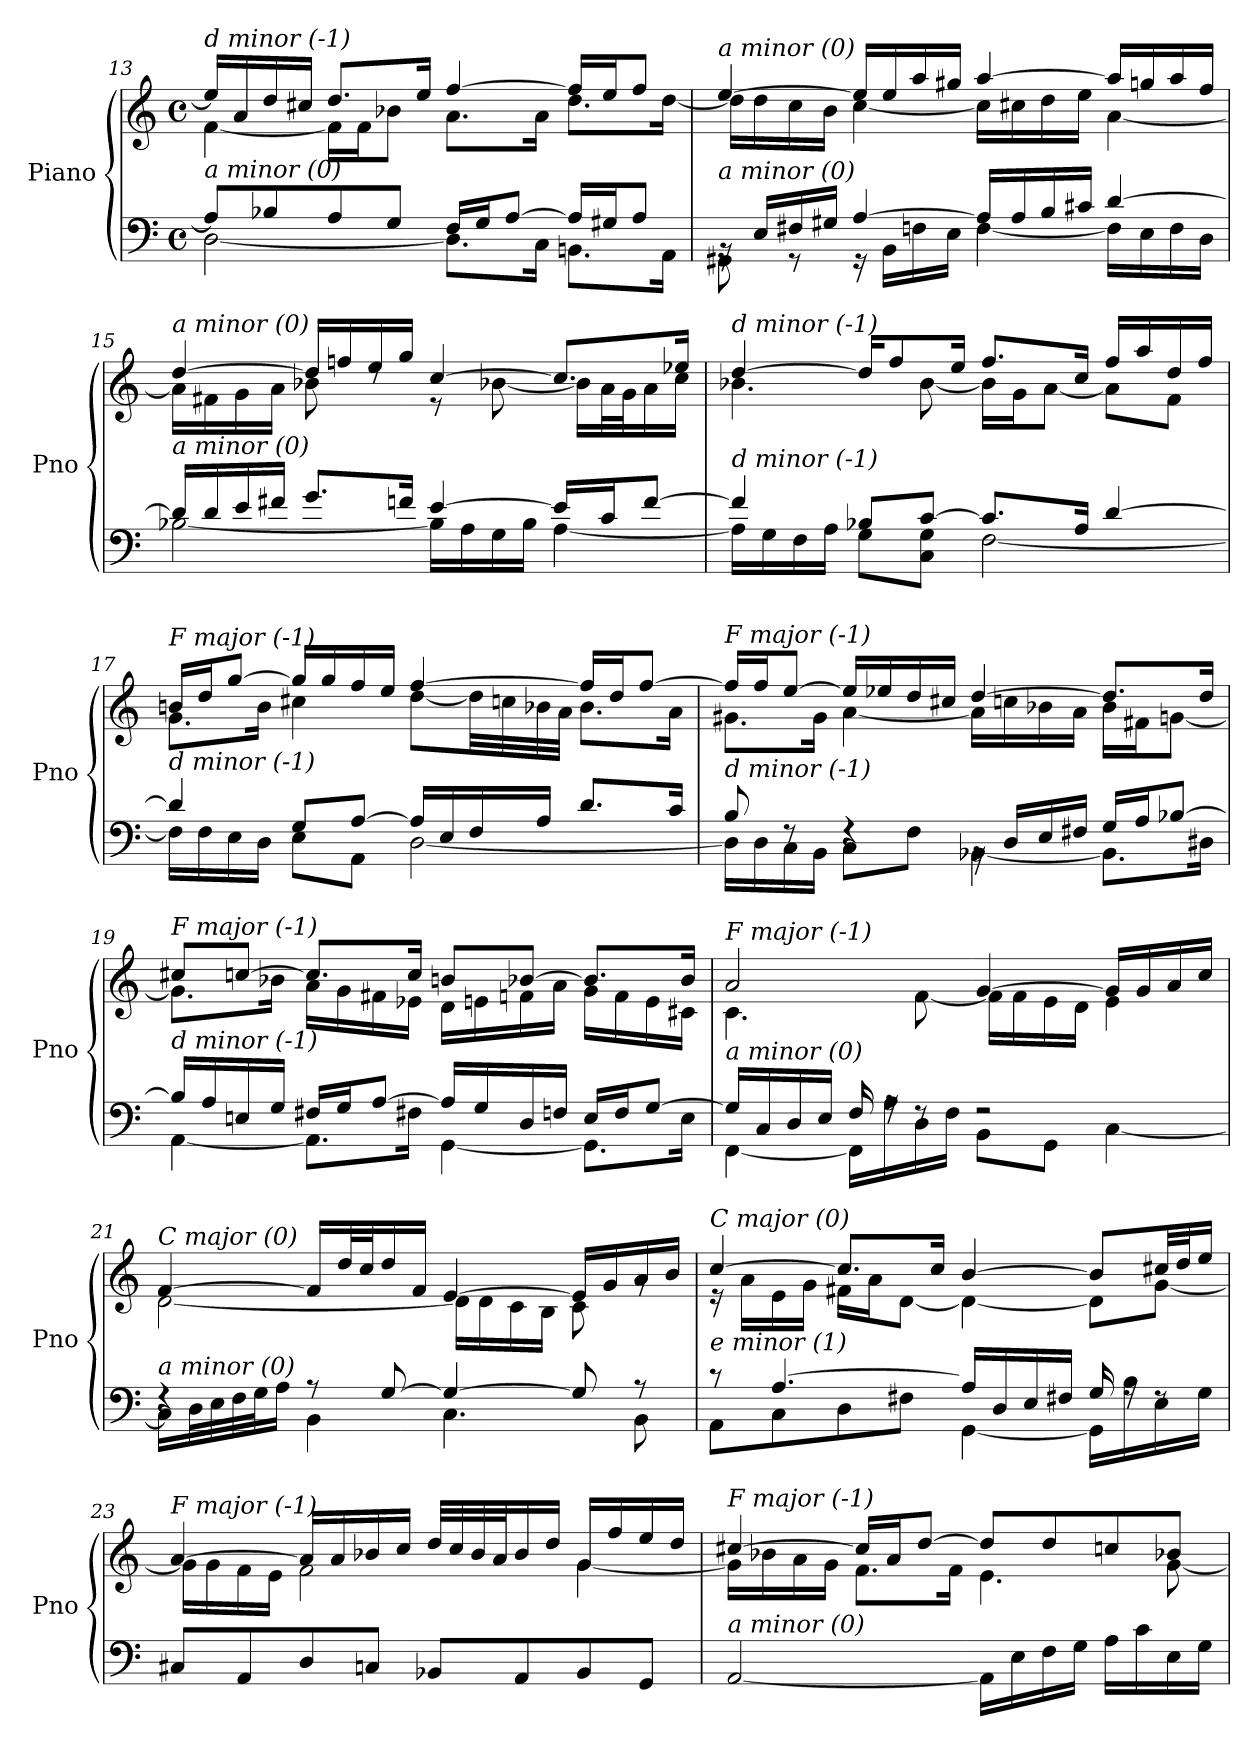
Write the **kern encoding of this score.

**kern	**kern
*part1	*part1
*staff2	*staff1
*I"Piano	*
*I'Pno	*
*clefF4	*clefG2
*k[]	*k[]
*M4/4	*M4/4
*met(c)	*met(c)
=13	=13
*^	*^
!	!	!LO:TX:i:t=d minor (-1)	!
!LO:TX:i:t=a minor (0)	!	!	!
8A/L]	[2D\	16ee/LL]	[4f\
.	.	16a/	.
8B-X/	.	16dd/	.
.	.	16cc#X/JJ	.
8A/	.	8.dd/L	16f\LL]
.	.	.	16f\J
8G/J	.	.	8b-X\J
.	.	16ee/Jk	.
16F/LL	8.D\L]	[4ff/	8.a\L
16G/J	.	.	.
[8A/J	.	.	.
.	16C\Jk	.	16a\Jk
16A/LL]	8.BBn\L	16ff/LL]	8.dd\L
16G#X/J	.	16ee/J	.
8A/J	.	8ff/J	.
.	16AA\Jk	.	[16dd\Jk
!!LO:LB:g=z	!!
=14	=14	=14	=14
!	!	!LO:TX:i:t=a minor (0)	!
!LO:TX:i:t=a minor (0)	!	!	!
16rBB	8GG#X\	[4ee/	16dd\LL]
16E/LL	.	.	16dd\
16F#X/	8r	.	16cc\
16G#X/JJ	.	.	16b\JJ
[4A/	16r	16ee/LL]	[4cc\
.	16BB\LL	16ee/	.
.	16Fn\	16aa/	.
.	16E\JJ	16gg#X/JJ	.
16A/LL]	[4F\	[4aa/	16cc\LL]
16A/	.	.	16cc#X\
16B/	.	.	16dd\
16c#X/JJ	.	.	16ee\JJ
[4d/	16F\LL]	16aa/LL]	[4a\
.	16E\	16ggn/	.
.	16F\	16aa/	.
.	16D\JJ	16ff/JJ	.
=15	=15	=15	=15
!	!	!LO:TX:i:t=a minor (0)	!
!LO:TX:i:t=a minor (0)	!	!	!
16d/LL]	[2B-X\	[4dd/	16a\LL]
16d/	.	.	16f#X\
16e/	.	.	16g\
16f#X/JJ	.	.	16a\JJ
8.g/L	.	16dd/LL]	8b-X\
.	.	16ffn/	.
.	.	16ee/	8rdd
16fn/Jk	.	16gg/JJ	.
[4e/	16B-\LL]	[4cc/	8r
.	16A\	.	.
.	16G\	.	[8b-X\
.	16B-\JJ	.	.
16e/LL]	[4A\	8.cc/L]	16b-\LL]
16c/J	.	.	32a\L
.	.	.	32g\J
[8f/J	.	.	16a\
.	.	16ee-X/Jk	16cc\JJ
!!LO:LB:g=z	!!
=16	=16	=16	=16
!	!	!LO:TX:i:t=d minor (-1)	!
!LO:TX:i:t=d minor (-1)	!	!	!
4f/]	16A\LL]	[4dd/	4.b-X\
.	16G\	.	.
.	16F\	.	.
.	16A\JJ	.	.
8B-X/L	8G\L	16dd/KL]	.
.	.	8ff/	.
[8c/J	8C\ 8G\J	.	[8b-\
.	.	16ee/Jk	.
8.c/L]	[2F\	8.ff/L	16b-\LL]
.	.	.	16g\J
.	.	.	[8a\J
16A/Jk	.	16cc/Jk	.
[4d/	.	16ff/LL	8a\L]
.	.	16aa/	.
.	.	16dd/	8f\J
.	.	16ff/JJ	.
=17	=17	=17	=17
!	!	!LO:TX:i:t=F major (-1)	!
!LO:TX:i:t=d minor (-1)	!	!	!
4d/]	16F\LL]	16bn/LL	8.g\L
.	16F\	16dd/J	.
.	16E\	[8gg/J	.
.	16D\JJ	.	16b\Jk
8G/L	8E\L	16gg/LL]	4cc#X\
.	.	16gg/	.
[8A/J	8AA\J	16ff/	.
.	.	16ee/JJ	.
16A/LL]	[2D\	[4ff/	[8dd\L
16E/	.	.	.
16F/	.	.	32dd\LL]
.	.	.	32ccn\
16A/JJ	.	.	32b-X\
.	.	.	32a\JJJ
8.d/L	.	16ff/LL]	8.b-\L
.	.	16dd/J	.
.	.	[8ff/J	.
16c/Jk	.	.	16a\Jk
!!LO:LB:g=z	!!
=18	=18	=18	=18
!	!	!LO:TX:i:t=F major (-1)	!
!LO:TX:i:t=d minor (-1)	!	!	!
8B/	16D\LL]	16ff/LL]	8.g#X\L
.	16D\	16ff/J	.
8rF	16C\	[8ee/J	.
.	16BB\JJ	.	16g#\Jk
4rF	8C\L	16ee/LL]	[4a\
.	.	16ee-X/	.
.	8F\J	16dd/	.
.	.	16cc#X/JJ	.
16rBB	[4BB-X\	[4dd/	16a\LL]
16D/LL	.	.	16ccn\
16E/	.	.	16b-X\
16F#X/JJ	.	.	16a\JJ
16G/LL	8.BB-\L]	8.dd/L]	16b-\LL
16A/J	.	.	16f#X\J
[8B-X/J	.	.	[8gn\J
.	16D#Xi\Jk	16dd/Jk	.
=19	=19	=19	=19
!	!	!LO:TX:i:t=F major (-1)	!
!LO:TX:i:t=d minor (-1)	!	!	!
16B-/LL]	[4AA\	8cc#X/L	8.g\L]
16A/	.	.	.
16En/	.	[8ccn/J	.
16G/JJ	.	.	16b-X\Jk
16F#X/LL	8.AA\L]	8.cc/L]	16a\LL
16G/J	.	.	16g\
[8A/J	.	.	16f#X\
.	16F#X\Jk	16cc/Jk	16e-X\JJ
16A/LL]	[4GG\	8bn/L	16d\LL
16G/	.	.	16en\
16D/	.	[8b-X/J	16fn\
16Fn/JJ	.	.	16a\JJ
16E/LL	8.GG\L]	8.b-/L]	16g\LL
16F/J	.	.	16f\
[8G/J	.	.	16e\
.	16E\Jk	16b-/Jk	16c#Xi\JJ
!!LO:LB:g=z	!!
=20	=20	=20	=20
!	!	!LO:TX:i:t=F major (-1)	!
!LO:TX:i:t=a minor (0)	!	!	!
16G/LL]	[4FF\	2a/	4.c\
16C/	.	.	.
16D/	.	.	.
16E/JJ	.	.	.
16F/	16FF\LL]	.	.
16rA	16A\	.	.
8rF	16D\	.	[8f\
.	16F\JJ	.	.
2r	8BB\L	[4g/	16f\LL]
.	.	.	16f\
.	8GG\J	.	16e\
.	.	.	16d\JJ
.	[4C\	16g/LL]	4e\
.	.	16g/	.
.	.	16a/	.
.	.	16cc/JJ	.
=21	=21	=21	=21
!	!	!LO:TX:i:t=C major (0)	!
!LO:TX:i:t=a minor (0)	!	!	!
4rF	16C\LL]	[4f/	[2d\
.	32D\L	.	.
.	32E\	.	.
.	32F\	.	.
.	32G\J	.	.
.	16A\JJ	.	.
8r	4BB\	16f/LL]	.
.	.	32dd/L	.
.	.	32cc/J	.
[8G/	.	16dd/	.
.	.	16f/JJ	.
4G/_	4.C\	[4e/	16d\LL]
.	.	.	16d\
.	.	.	16c\
.	.	.	16B\JJ
8G/]	.	16e/LL]	8c\
.	.	16g/	.
8r	8BB\	16a/	8rg
.	.	16b/JJ	.
!!LO:PB:g=z	!!
=22	=22	=22	=22
!	!	!LO:TX:i:t=C major (0)	!
!LO:TX:i:t=e minor (1)	!	!	!
8r	8AA\L	[4cc/	16r
.	.	.	16a\LL
[4.A/	8C\	.	16e\
.	.	.	16g\JJ
.	8D\	8.cc/L]	16f#X\LL
.	.	.	16a\J
.	8F#X\J	.	[8d\J
.	.	16cc/Jk	.
16A/LL]	[4GG\	[4b/	4d\_
16D/	.	.	.
16E/	.	.	.
16F#X/JJ	.	.	.
16G/	16GG\LL]	8b/L]	8d\L]
16rA	16B\	.	.
8rF	16E\	32cc#X/LL	[8g\J
.	.	32dd/J	.
.	16G\JJ	16ee/JJ	.
=23	=23	=23	=23
!	!	!LO:TX:i:t=F major (-1)	!
!LO:TX:i:t=a minor (0)	!	!	!
*v	*v	*	*
8C#X/L	[4a/	16g\LL]
.	.	16g\
8AA/	.	16f\
.	.	16e\JJ
8D/	16a/LL]	2f\
.	16a/	.
8Cn/J	16b-X/	.
.	16cc/JJ	.
8BB-X/L	32dd/LLL	.
.	32cc/	.
.	32b-/	.
.	32a/J	.
8AA/	16b-/	.
.	16dd/JJ	.
8BB-/	16g/LL	[4g\
.	16ff/	.
8GG/J	16ee/	.
.	16dd/JJ	.
!!LO:LB:g=z	!!
=24	=24	=24
!	!LO:TX:i:t=F major (-1)	!
!LO:TX:i:t=a minor (0)	!	!
[2AA/	[4cc#X/	16g\LL]
.	.	16b-X\
.	.	16a\
.	.	16g\JJ
.	16cc#/LL]	8.f\L
.	16a/J	.
.	[8dd/J	.
.	.	16f\Jk
16AA\LL]	8dd/L]	4.e\
16E\	.	.
16F\	8dd/	.
16G\JJ	.	.
16A\LL	8ccn/	.
16c\	.	.
16E\	8b-X/J	[8g\
16G\JJ	.	.
*	*v	*v
=	=
*-	*-
